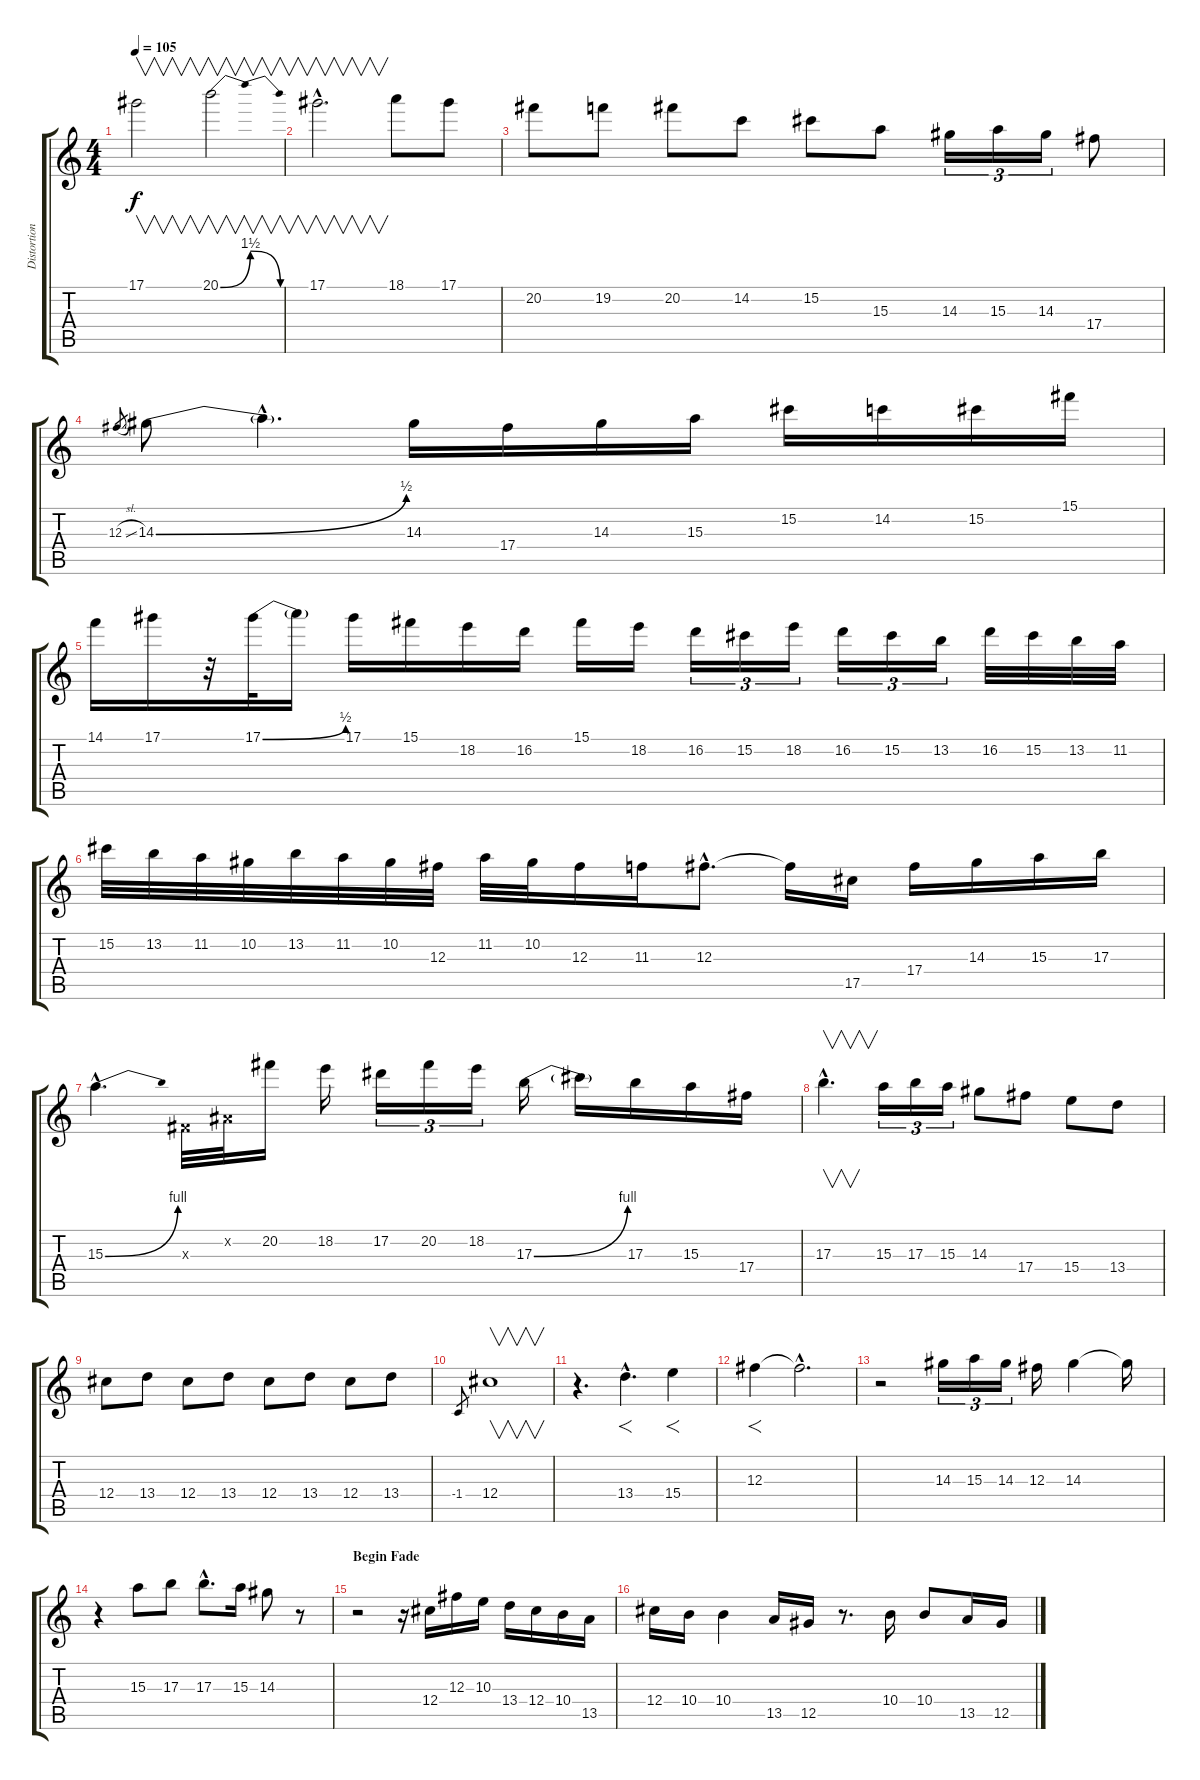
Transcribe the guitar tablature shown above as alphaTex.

\track ("Distortion Lead" "Distortion") {instrument overdrivenguitar}
\staff {score tabs}
\tuning (Eb4 Bb3 Gb3 Db3 Ab2 Eb2) {hide}
\ts (4 4)
\tempo 105
\clef g2
\ks c
17.1.2{v dy f} 20.1{be (bendrelease 0 0 20 6 45 6 60 0)}.2{v} |
17.1{hac}.2{v d} 18.1.8 17.1.8 |
20.2.8 19.2.8 20.2.8 14.2.8 15.2.8 15.3.8 14.3.16{tu (3 2)} 15.3.16{tu (3 2)} 14.3.16{tu (3 2)} 17.4.8 |
12.3{sl}.8{gr} 14.3{be (bend 0 0 60 2)}.8 14.3{hac t}.4{d} 14.3.16 17.4.16 14.3.16 15.3.16 15.2.16 14.2.16 15.2.16 15.1.16 |
14.1.16 17.1.16 r.32 17.1{be (bend 0 0 60 2)}.32 17.1{t}.16 17.1.16 15.1.16 18.2.16 16.2.16 15.1.16 18.2.16 16.2.16{tu (3 2)} 15.2.16{tu (3 2)} 18.2.16{tu (3 2)} 16.2.16{tu (3 2)} 15.2.16{tu (3 2)} 13.2.16{tu (3 2)} 16.2.32 15.2.32 13.2.32 11.2.32 |
15.2.32 13.2.32 11.2.32 10.2.32 13.2.32 11.2.32 10.2.32 12.3.32 11.2.32 10.2.32 12.3.16 11.3.16 12.3{hac}.8{d} 12.3{t}.16 17.5.16 17.4.16 14.3.16 15.3.16 17.3.16 |
15.3{be (bend 0 0 60 4) hac}.4{d} 0.3{x}.32 0.2{x}.32 20.2.16 18.2.16 17.2.16{tu (3 2)} 20.2.16{tu (3 2)} 18.2.16{tu (3 2)} 17.3{be (bend 0 0 60 4)}.16 17.3{t}.16 17.3.16 15.3.16 17.4.16 |
17.3{hac}.4{v d} 15.3.16{tu (3 2)} 17.3.16{tu (3 2)} 15.3.16{tu (3 2)} 14.3.8 17.4.8 15.4.8 13.4.8 |
12.4.8 13.4.8 12.4.8 13.4.8 12.4.8 13.4.8 12.4.8 13.4.8 |
-1.4.8{gr} 12.4.1{v} |
r.4{d} 13.4{hac}.4{f d} 15.4.4{f} |
12.3.4{f} 12.3{hac t}.2{d} |
r.2 14.3.16{tu (3 2)} 15.3.16{tu (3 2)} 14.3.16{tu (3 2)} 12.3.16 14.3.4 14.3{t}.16 |
r.4 15.3.8 17.3.8 17.3{hac}.8{d} 15.3.16 14.3.8 r.8 |
\section ("" "Begin Fade")
r.2{volume 10} r.16 12.4.16 12.3.16 10.3.16 13.4.16 12.4.16 10.4.16 13.5.16 |
12.4.16{volume 7} 10.4.16 10.4.4 13.5.16 12.5.16 r.8{d} 10.4.16 10.4.8 13.5.16 12.5.16
